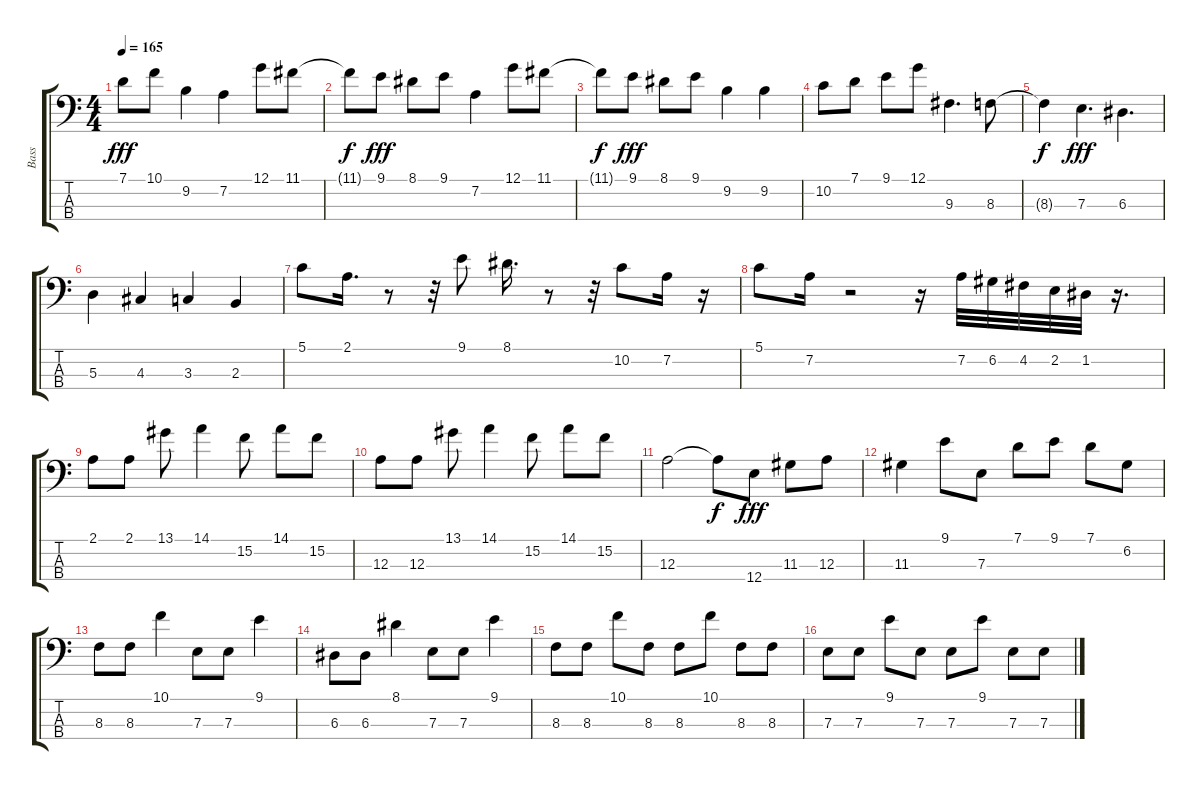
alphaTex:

\track ("Bass" "Bass") {instrument electricbassfinger}
\staff {score tabs}
\tuning (G2 D2 A1 E1) {hide}
\ts (4 4)
\tempo 165
\clef f4
\ks c
7.1.8{dy fff} 10.1.8 9.2.4 7.2.4 12.1.8 11.1.8 |
11.1{t}.8{dy f} 9.1.8{dy fff} 8.1.8 9.1.8 7.2.4 12.1.8 11.1.8 |
11.1{t}.8{dy f} 9.1.8{dy fff} 8.1.8 9.1.8 9.2.4 9.2.4 |
10.2.8 7.1.8 9.1.8 12.1.8 9.3.4{d} 8.3.8 |
8.3{t}.4{dy f} 7.3.4{d dy fff} 6.3.4{d} |
5.3.4 4.3.4 3.3.4 2.3.4 |
5.1.8 2.1.16{d} r.8 r.32 9.1.8 8.1.16{d} r.8 r.32 10.2.8 7.2.16 r.16 |
5.1.8 7.2.16 r.2 r.16 7.2.32 6.2.32 4.2.32 2.2.32 1.2.32 r.16{d} |
2.1.8 2.1.8 13.1.8 14.1.4 15.2.8 14.1.8 15.2.8 |
12.3.8 12.3.8 13.1.8 14.1.4 15.2.8 14.1.8 15.2.8 |
12.3.2 12.3{t}.8{dy f} 12.4.8{dy fff} 11.3.8 12.3.8 |
11.3.4 9.1.8 7.3.8 7.1.8 9.1.8 7.1.8 6.2.8 |
8.3.8 8.3.8 10.1.4 7.3.8 7.3.8 9.1.4 |
6.3.8 6.3.8 8.1.4 7.3.8 7.3.8 9.1.4 |
8.3.8 8.3.8 10.1.8 8.3.8 8.3.8 10.1.8 8.3.8 8.3.8 |
7.3.8 7.3.8 9.1.8 7.3.8 7.3.8 9.1.8 7.3.8 7.3.8
